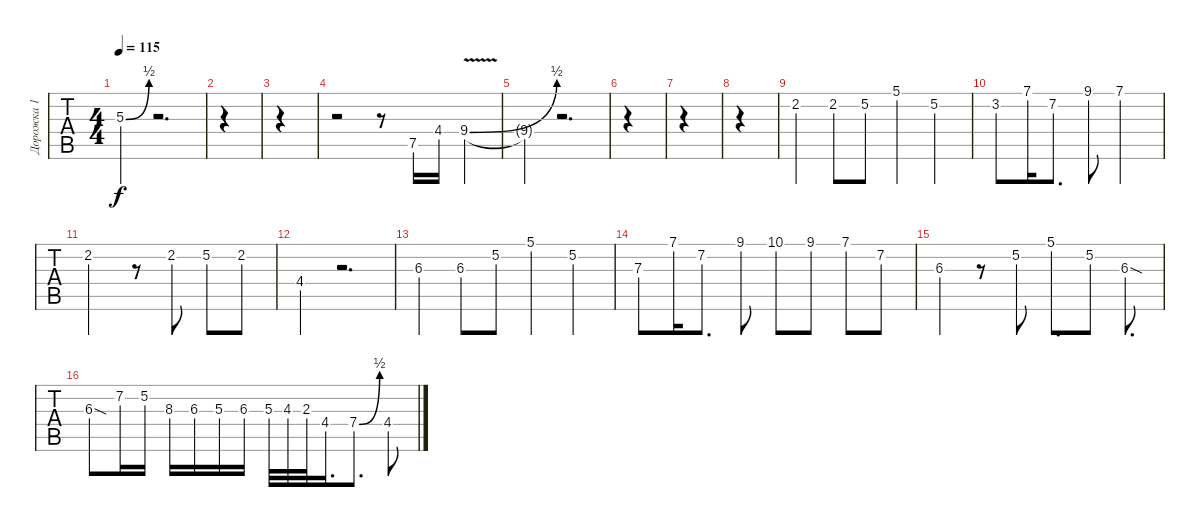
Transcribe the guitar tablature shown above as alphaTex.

\track ("Дорожка 1" "Дорожка 1") {instrument overdrivenguitar}
\staff {tabs}
\tuning (E4 B3 G3 D3 A2 E2) {hide}
\ts (4 4)
\tempo 115
\clef g2
\ks c
5.3{be (bend 0 0 60 2)}.4{dy f} r.2{d} |
|
|
r.2 r.8 7.5.16 4.4.16 9.4{be (bend 0 0 60 2) v}.4 |
9.4{t}.4 r.2{d} |
|
|
|
2.2.4 2.2.8 5.2.8 5.1.4 5.2.4 |
3.2.8 7.1.16 7.2.8{d} 9.1.8 7.1.2 |
2.2.2 r.8 2.2.8 5.2.8 2.2.8 |
4.4{st}.4 r.2{d} |
6.3.4 6.3.8 5.2.8 5.1.4 5.2.4 |
7.3.8 7.1.16 7.2.8{d} 9.1.8 10.1.8 9.1.8 7.1.8 7.2.8 |
6.3.4 r.8 5.2.8 5.1.8{d} 5.2.8 6.3{sod}.8{d} |
6.3{sod}.8 7.2.16 5.2.16 8.3.16 6.3.16 5.3.16 6.3.16 5.3.32 4.3.32 2.3.32 4.4.16{d} 7.4{be (bend 0 0 60 2)}.8{d} 4.4{st}.8
